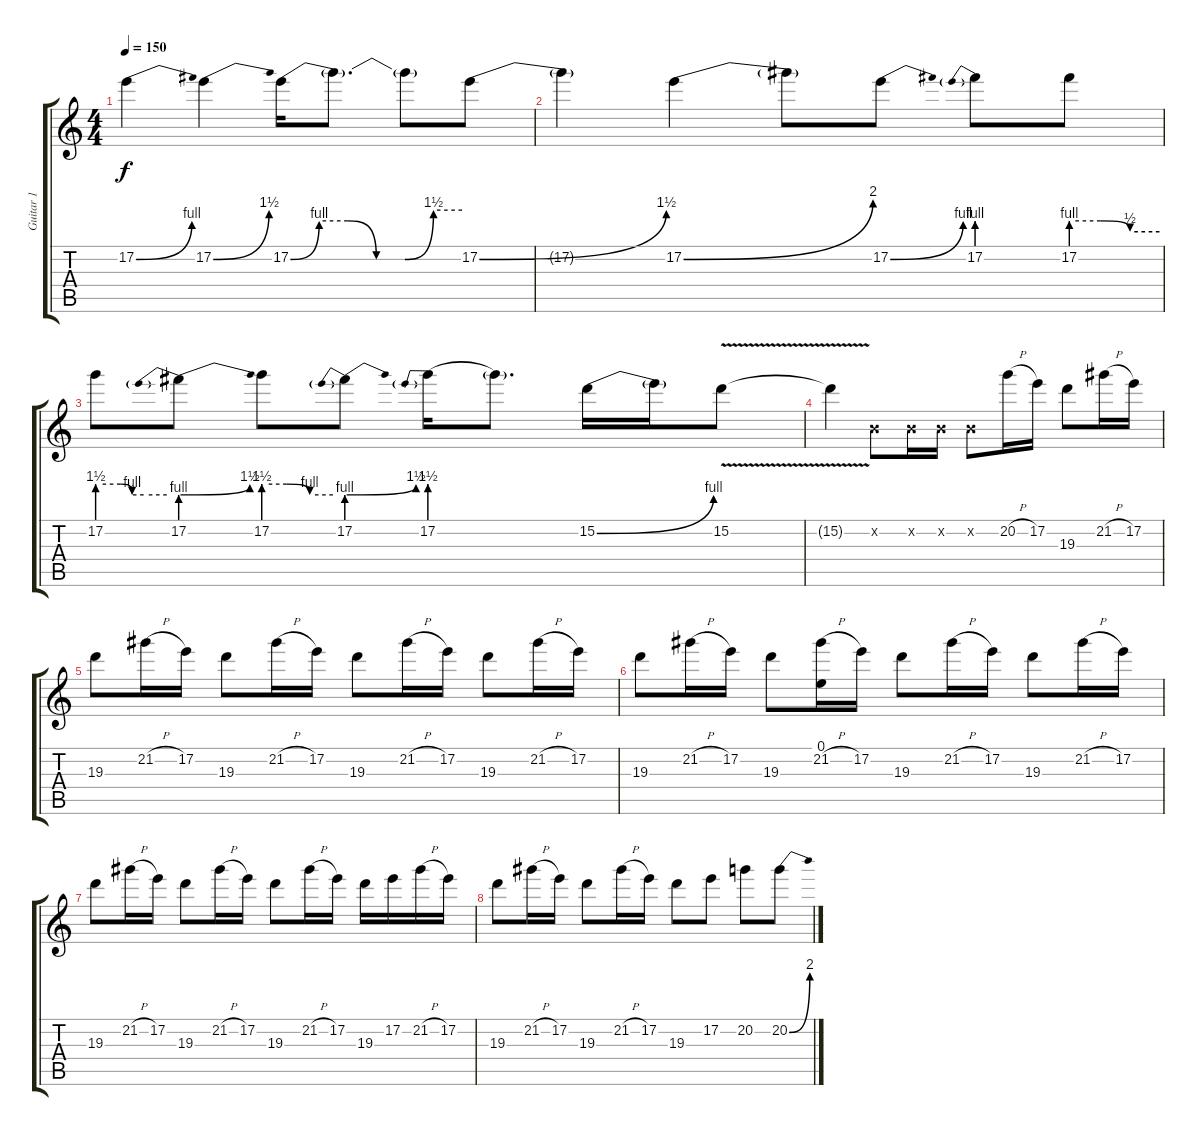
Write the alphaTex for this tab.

\track ("Guitar 1" "Guitar 1") {instrument distortionguitar}
\staff {score tabs}
\tuning (E4 B3 G3 D3 A2 E2) {hide}
\ts (4 4)
\tempo 150
\clef g2
\ks c
17.2{be (bend 0 0 60 4)}.4{dy f} 17.2{be (bend 0 0 60 6)}.4 17.2{be (custom 0 0 10 4 20 4 30 0 40 0 50 6 60 6)}.16 17.2{t}.8{d} 17.2{t}.8 17.2{be (bend 0 0 60 6)}.8 |
17.2{t}.4 17.2{be (bend 0 0 60 8)}.4 17.2{t}.8 17.2{be (bend 0 0 60 4)}.8 17.2{be (prebend 0 4 60 4)}.8 17.2{be (custom 0 4 20 4 40 2 60 2)}.8 |
17.2{be (custom 0 6 20 6 30 4 40 4 60 4)}.8 17.2{be (prebendbend 0 4 60 6)}.8 17.2{be (custom 0 6 20 6 40 4 60 4)}.8 17.2{be (prebendbend 0 4 60 6)}.8 17.2{be (prebend 0 6 60 6)}.16 17.2{t}.8{d} 15.2{be (bend 0 0 60 4)}.16 15.2{t}.16 15.2{v}.8 |
15.2{v t}.4 0.2{x}.8 0.2{x}.16 0.2{x}.16 0.2{x}.8 20.2{h}.16 17.2.16 19.3.8 21.2{h}.16 17.2.16 |
19.3.8 21.2{h}.16 17.2.16 19.3.8 21.2{h}.16 17.2.16 19.3.8 21.2{h}.16 17.2.16 19.3.8 21.2{h}.16 17.2.16 |
19.3.8 21.2{h}.16 17.2.16 19.3.8 (0.1 21.2{h}).16 17.2.16 19.3.8 21.2{h}.16 17.2.16 19.3.8 21.2{h}.16 17.2.16 |
19.3.8 21.2{h}.16 17.2.16 19.3.8 21.2{h}.16 17.2.16 19.3.8 21.2{h}.16 17.2.16 19.3.16 17.2.16 21.2{h}.16 17.2.16 |
19.3.8 21.2{h}.16 17.2.16 19.3.8 21.2{h}.16 17.2.16 19.3.8 17.2.8 20.2.8 20.2{be (bend 0 0 60 8)}.8
